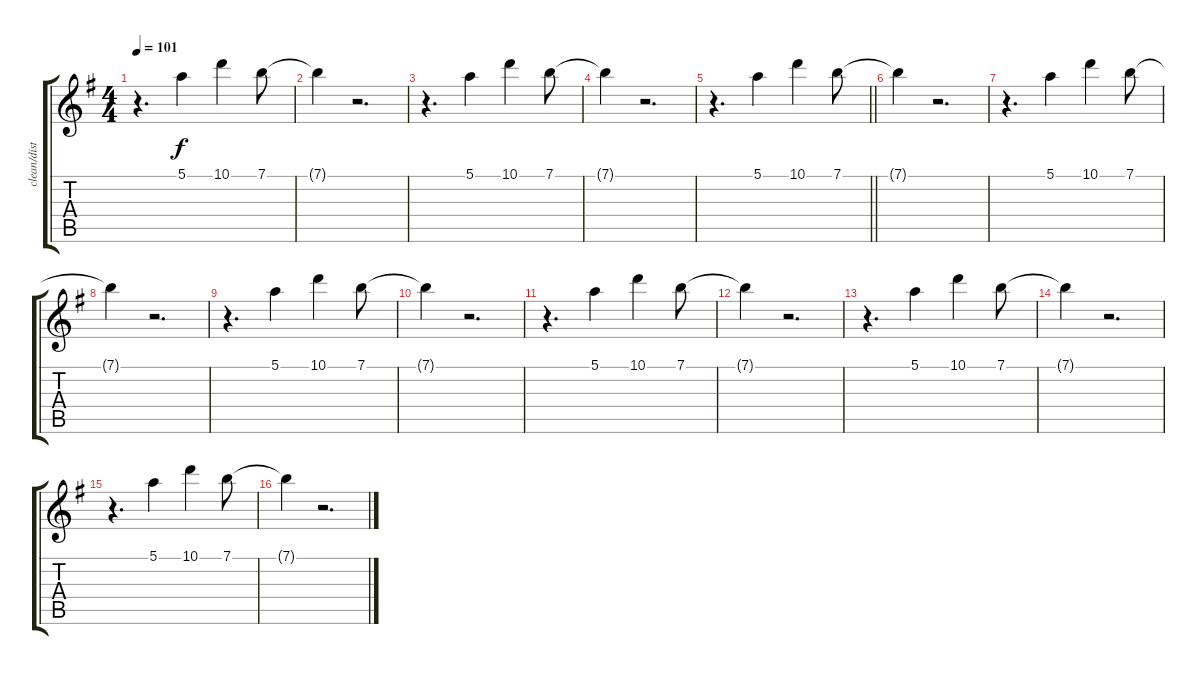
\track ("clean/distortion guitar" "clean/dist") {instrument distortionguitar}
\staff {score tabs}
\tuning (E4 B3 G3 D3 A2 E2) {hide}
\ts (4 4)
\tempo 101
\clef g2
\ks eminor
r.4{d dy f} 5.1.4 10.1.4 7.1.8 |
7.1{t}.4 r.2{d} |
r.4{d} 5.1.4 10.1.4 7.1.8 |
7.1{t}.4 r.2{d} |
\barLineRight lightlight
r.4{d} 5.1.4 10.1.4 7.1.8 |
7.1{t}.4 r.2{d} |
r.4{d} 5.1.4 10.1.4 7.1.8 |
7.1{t}.4 r.2{d} |
r.4{d} 5.1.4 10.1.4 7.1.8 |
7.1{t}.4 r.2{d} |
r.4{d} 5.1.4 10.1.4 7.1.8 |
7.1{t}.4 r.2{d} |
r.4{d} 5.1.4 10.1.4 7.1.8 |
7.1{t}.4{volume 3} r.2{d} |
r.4{d} 5.1.4 10.1.4 7.1.8 |
7.1{t}.4 r.2{d}
